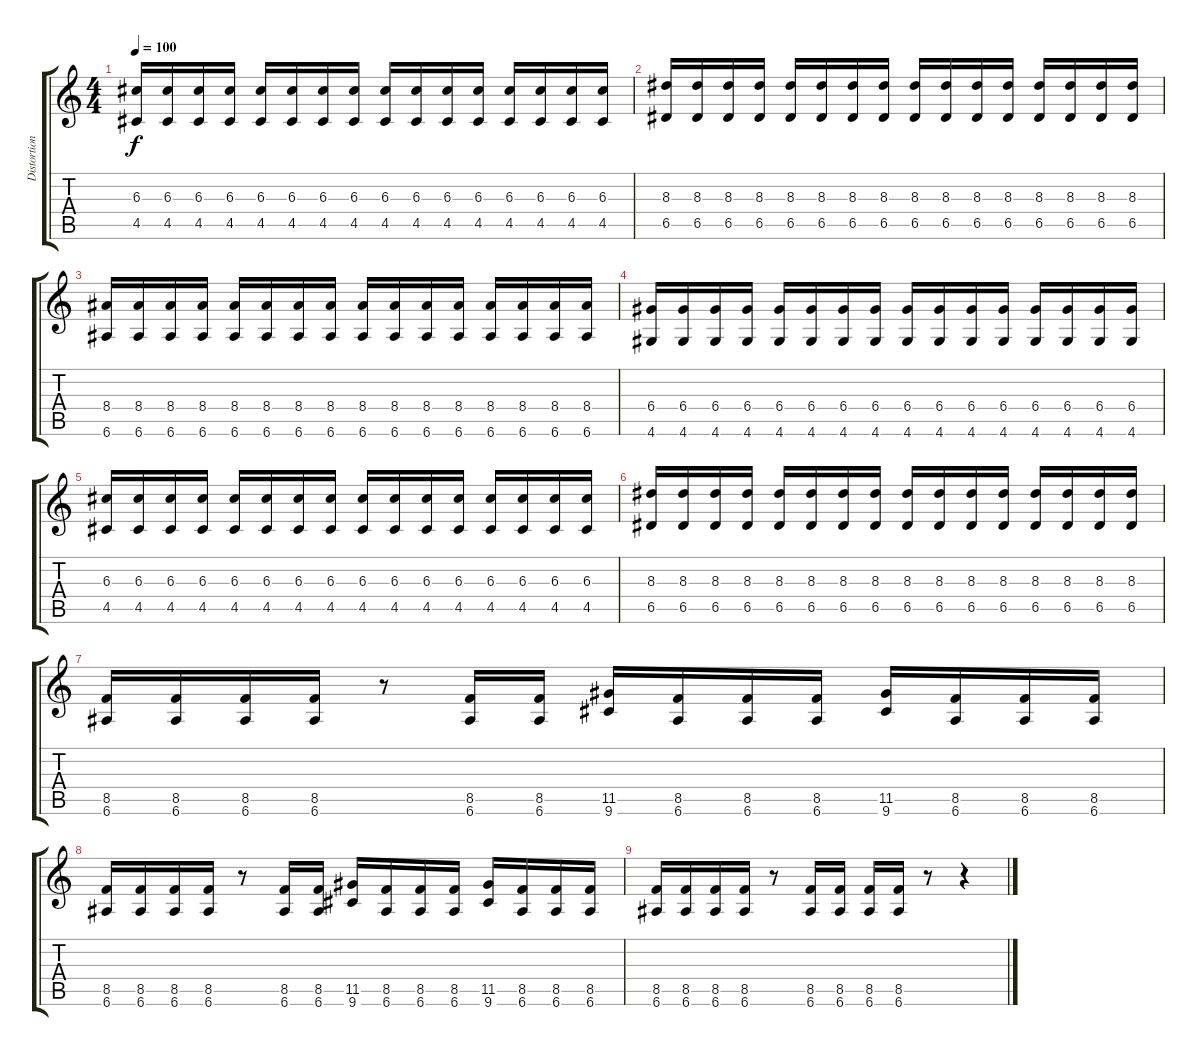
\track ("Distortion Guitar" "Distortion") {instrument distortionguitar}
\staff {score tabs}
\tuning (E4 B3 G3 D3 A2 E2) {hide}
\ts (4 4)
\tempo 100
\clef g2
\ks c
(6.3 4.5).16{dy f} (6.3 4.5).16 (6.3 4.5).16 (6.3 4.5).16 (6.3 4.5).16 (6.3 4.5).16 (6.3 4.5).16 (6.3 4.5).16 (6.3 4.5).16 (6.3 4.5).16 (6.3 4.5).16 (6.3 4.5).16 (6.3 4.5).16 (6.3 4.5).16 (6.3 4.5).16 (6.3 4.5).16 |
(8.3 6.5).16 (8.3 6.5).16 (8.3 6.5).16 (8.3 6.5).16 (8.3 6.5).16 (8.3 6.5).16 (8.3 6.5).16 (8.3 6.5).16 (8.3 6.5).16 (8.3 6.5).16 (8.3 6.5).16 (8.3 6.5).16 (8.3 6.5).16 (8.3 6.5).16 (8.3 6.5).16 (8.3 6.5).16 |
(8.4 6.6).16 (8.4 6.6).16 (8.4 6.6).16 (8.4 6.6).16 (8.4 6.6).16 (8.4 6.6).16 (8.4 6.6).16 (8.4 6.6).16 (8.4 6.6).16 (8.4 6.6).16 (8.4 6.6).16 (8.4 6.6).16 (8.4 6.6).16 (8.4 6.6).16 (8.4 6.6).16 (8.4 6.6).16 |
(6.4 4.6).16 (6.4 4.6).16 (6.4 4.6).16 (6.4 4.6).16 (6.4 4.6).16 (6.4 4.6).16 (6.4 4.6).16 (6.4 4.6).16 (6.4 4.6).16 (6.4 4.6).16 (6.4 4.6).16 (6.4 4.6).16 (6.4 4.6).16 (6.4 4.6).16 (6.4 4.6).16 (6.4 4.6).16 |
(6.3 4.5).16 (6.3 4.5).16 (6.3 4.5).16 (6.3 4.5).16 (6.3 4.5).16 (6.3 4.5).16 (6.3 4.5).16 (6.3 4.5).16 (6.3 4.5).16 (6.3 4.5).16 (6.3 4.5).16 (6.3 4.5).16 (6.3 4.5).16 (6.3 4.5).16 (6.3 4.5).16 (6.3 4.5).16 |
(8.3 6.5).16 (8.3 6.5).16 (8.3 6.5).16 (8.3 6.5).16 (8.3 6.5).16 (8.3 6.5).16 (8.3 6.5).16 (8.3 6.5).16 (8.3 6.5).16 (8.3 6.5).16 (8.3 6.5).16 (8.3 6.5).16 (8.3 6.5).16 (8.3 6.5).16 (8.3 6.5).16 (8.3 6.5).16 |
(8.5 6.6).16 (8.5 6.6).16 (8.5 6.6).16 (8.5 6.6).16 r.8 (8.5 6.6).16 (8.5 6.6).16 (11.5 9.6).16 (8.5 6.6).16 (8.5 6.6).16 (8.5 6.6).16 (11.5 9.6).16 (8.5 6.6).16 (8.5 6.6).16 (8.5 6.6).16 |
(8.5 6.6).16 (8.5 6.6).16 (8.5 6.6).16 (8.5 6.6).16 r.8 (8.5 6.6).16 (8.5 6.6).16 (11.5 9.6).16 (8.5 6.6).16 (8.5 6.6).16 (8.5 6.6).16 (11.5 9.6).16 (8.5 6.6).16 (8.5 6.6).16 (8.5 6.6).16 |
(8.5 6.6).16 (8.5 6.6).16 (8.5 6.6).16 (8.5 6.6).16 r.8 (8.5 6.6).16 (8.5 6.6).16 (8.5 6.6).16 (8.5 6.6).16 r.8 r.4
